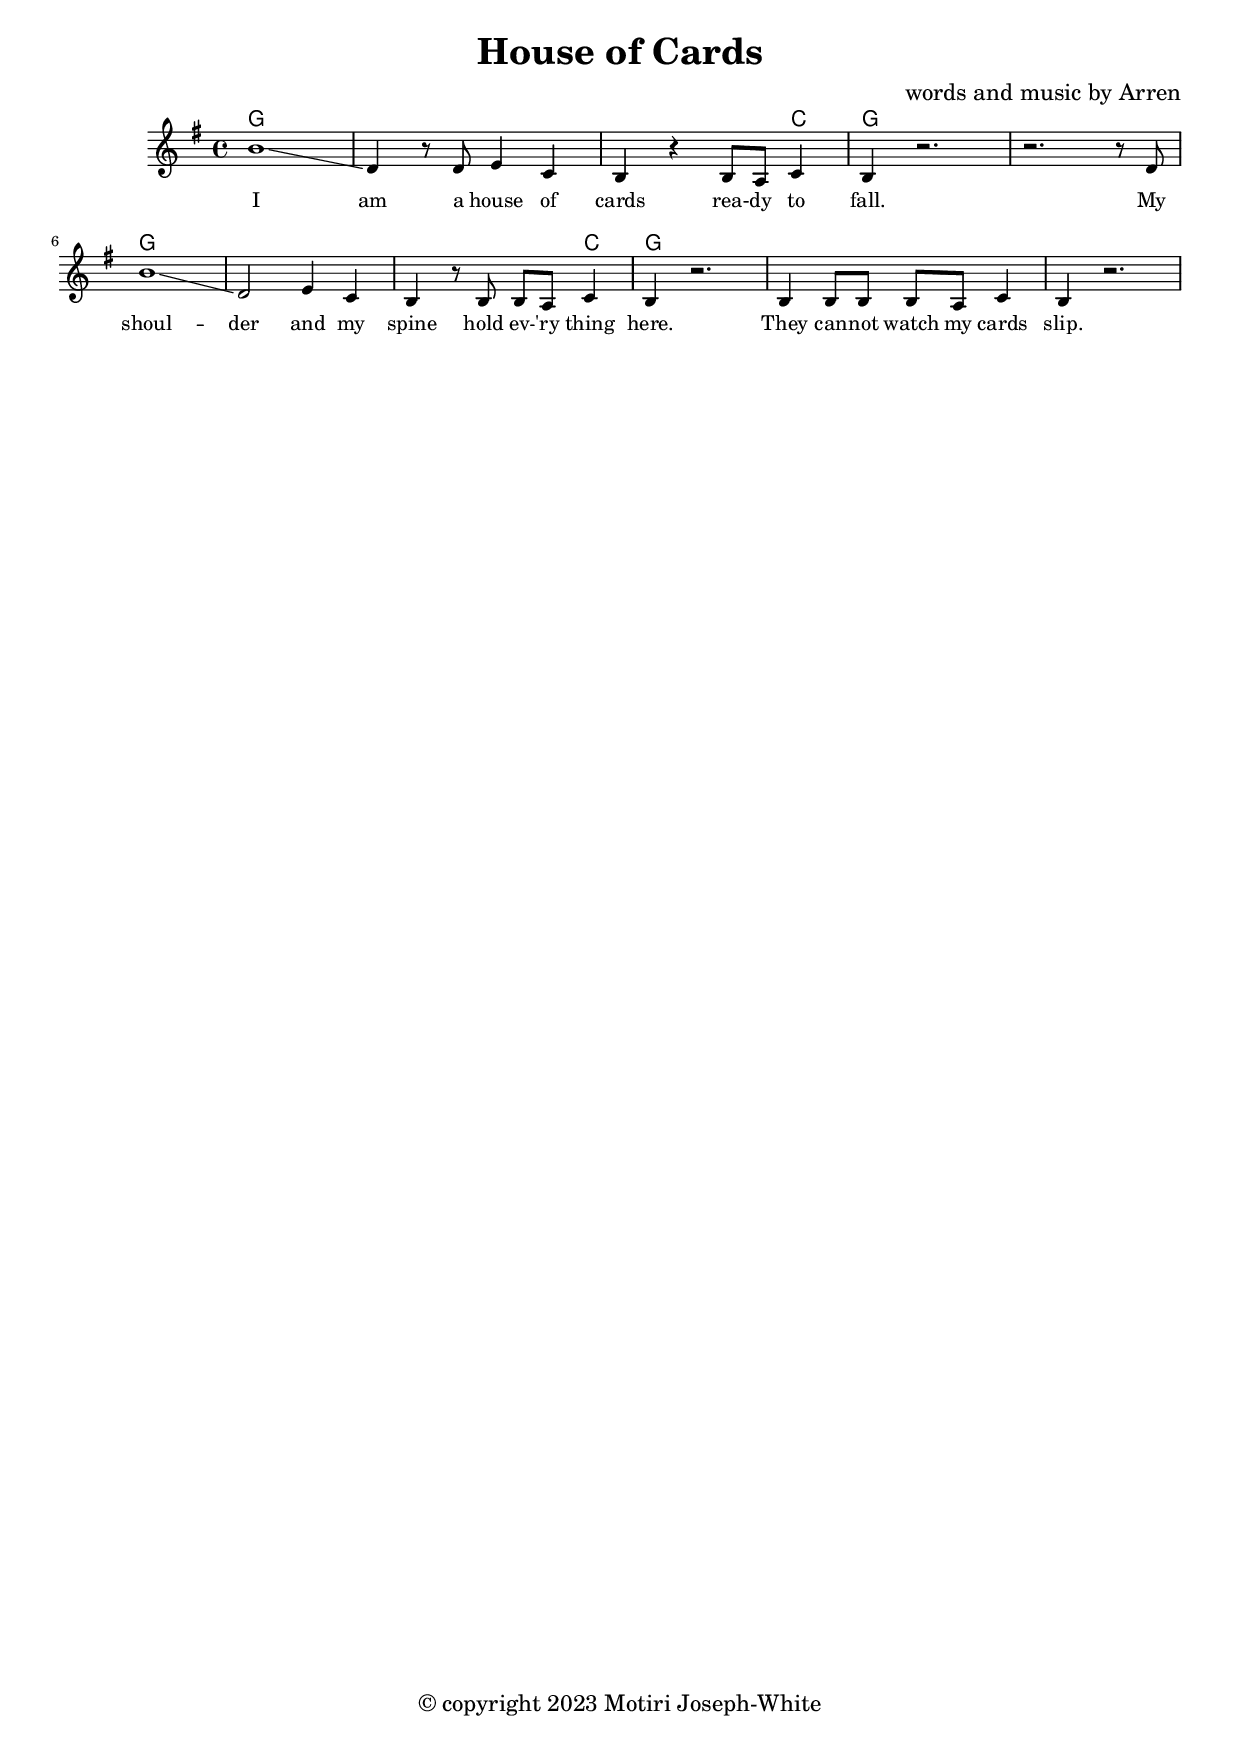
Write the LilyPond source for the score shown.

\version "2.24.2"

\header {
  title = "House of Cards"
  composer = "words and music by Arren"
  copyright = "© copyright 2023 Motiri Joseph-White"
}

melody = \relative c'' {
	\clef treble
	\key g \major
	\time 4/4 
	\set Score.voltaSpannerDuration = #(ly:make-moment 4/4)
	\new Voice = "words" {
		b1\glissando | d,4 r8 d e4 c | b r b8 a c4 | b r2. |
		r2. r8 d |  
		b'1\glissando | d,2 e4 c | b r8 b b a c4 | b r2. |
		b4 b8 b b a c4 | b r2. | 
		
	}
}

text = \lyricmode {
	I am a house of cards
	rea -- dy to fall. My
	shoul -- der and my spine
	hold ev -- 'ry thing here.
	They can -- not watch my cards slip.
}	

chordnames = \chordmode {
	g1 | g | g2. c4 | g1 | g |
	g1 | g | g2. c4 | g1 | g |
}

\score {
  <<
    \new ChordNames {
      \set chordChanges = ##t
      \chordnames
    }
    \new PianoStaff  <<
    \new Staff = "voice" \melody
    \new Lyrics \lyricsto "words" \text
  	>>
  >>
  \layout { 
   #(layout-set-staff-size 16)
   }
}